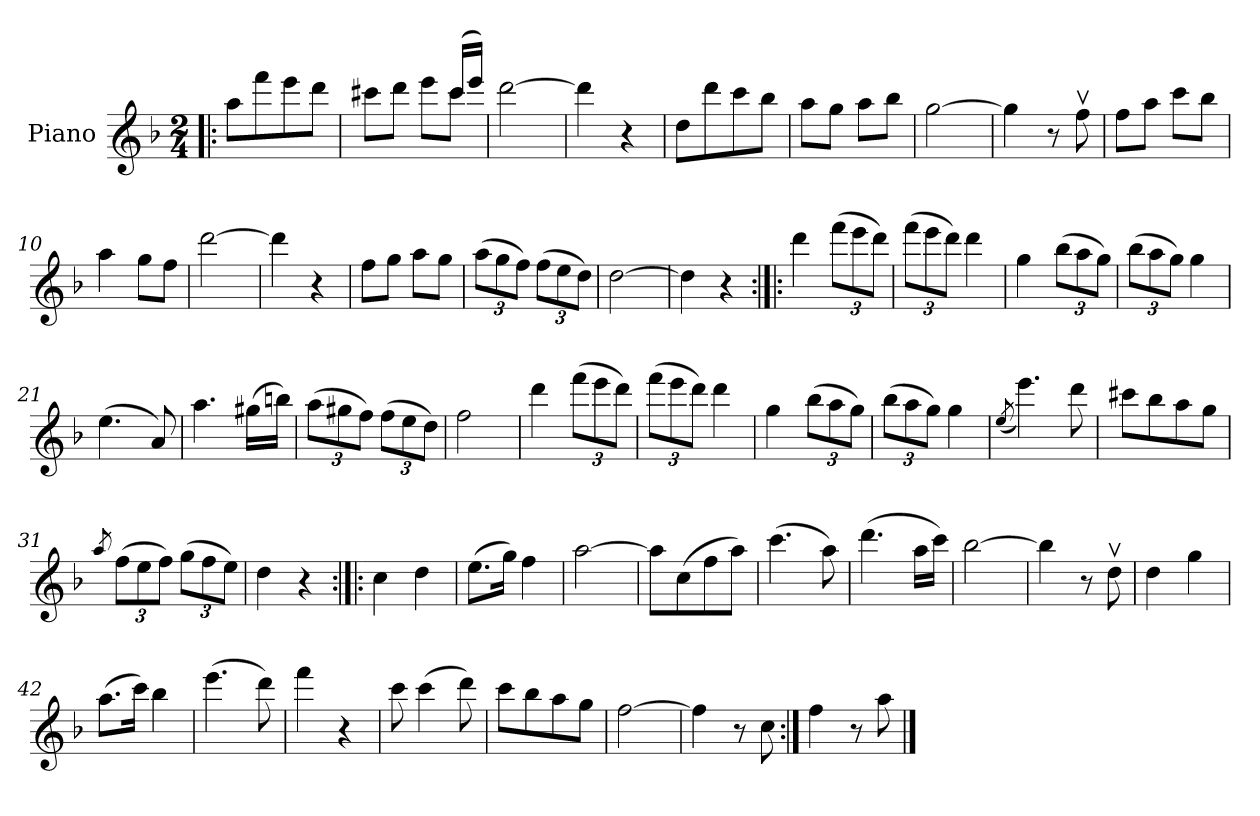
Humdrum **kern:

**kern
*part1
*staff1
*I"Piano
*I'Pno.
*clefG2
*k[b-]
*d:
*M2/4
=1!|:
8aa\L
8fff\
8eee\
8ddd\J
=2
*^
4.ryy	8ccc#X\L
.	8ddd\J
.	8eee\L
(>16ccc#/LL	8ccc#\J
16eee/JJ)	.
*v	*v
=3
[2ddd\
=4
4ddd\]
4r
=5
8dd\L
8ddd\
8ccc\
8bb-\J
=6
8aa\L
8gg\J
8aa\L
8bb-\J
!!LO:LB:g=z
=7
[2gg\
=8
4gg\]
8r
8ffv\
=9
8ff\L
8aa\J
8ccc\L
8bb-\J
=10
4aa\
8gg\L
8ff\J
=11
[2ddd\
=12
4ddd\]
4r
=13
8ff\L
8gg\J
8aa\L
8gg\J
!!LO:LB:g=z
=14
*Xbrackettup
(>12aa\L
12gg\
12ff\J)
(>12ff\L
12ee\
12dd\J)
=15
[2dd\
=16
4dd\]
4r
=17:|!|:
4ddd\
(>12fff\L
12eee\
12ddd\J)
=18
(>12fff\L
12eee\
12ddd\J)
4ddd\
=19
4gg\
(>12bb-\L
12aa\
12gg\J)
!!LO:LB:g=z
=20
(>12bb-\L
12aa\
12gg\J)
4gg\
=21
(>4.ee\
8a/)
=22
4.aa\
(>16gg#X\LL
16bbn\JJ)
=23
(>12aa\L
12gg#X\
12ff\J)
(>12ff\L
12ee\
12dd\J)
=24
2ff\
=25
4ddd\
(>12fff\L
12eee\
12ddd\J)
=26
(>12fff\L
12eee\
12ddd\J)
4ddd\
!!LO:LB:g=z
=27
4gg\
(>12bb-\L
12aa\
12gg\J)
=28
(>12bb-\L
12aa\
12gg\J)
4gg\
=29
(<8qee/
4.eee\)
8ddd\
=30
8ccc#X\L
8bb-\
8aa\
8gg\J
=31
8qaa/
(>12ff\L
12ee\
12ff\J)
(>12gg\L
12ff\
12ee\J)
=32
4dd\
4r
!!LO:LB:g=z
=33:|!|:
4cc\
4dd\
=34
(>8.ee\L
16gg\Jk)
4ff\
=35
[2aa\
=36
8aa\L]
(>8cc\
8ff\
8aa\J)
=37
(>4.ccc\
8aa\)
=38
(>4.ddd\
16aa\LL
16ccc\JJ)
=39
[2bb-\
=40
4bb-\]
8r
8ddv\
=41
4dd\
4gg\
!!LO:LB:g=z
=42
(>8.aa\L
16ccc\Jk)
4bb-\
=43
(>4.eee\
8ddd\)
=44
4fff\
4r
=45
8ccc\
(>4ccc\
8ddd\)
=46
8ccc\L
8bb-\
8aa\
8gg\J
=47
[2ff\
=48
4ff\]
8r
8cc\
=49:|!
4ff\
8r
8aa\
==
*-
